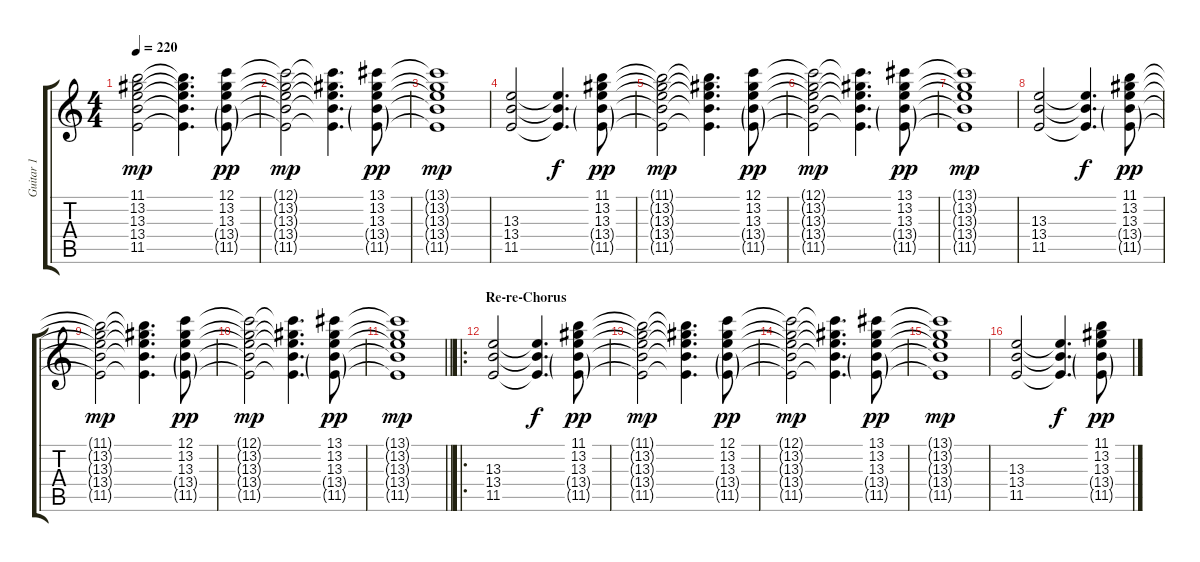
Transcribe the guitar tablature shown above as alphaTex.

\track ("Guitar 1" "Guitar 1") {instrument distortionguitar}
\staff {score tabs}
\tuning (C4 G3 Eb3 Bb2 F2 C2) {hide}
\ts (4 4)
\tempo 220
\clef g2
\ks c
(11.1{t} 13.2{t} 13.3{t} 13.4{t} 11.5{t}).2{dy mp} (11.1{t} 13.2{t} 13.3{t} 13.4{t} 11.5{t}).4{d} (12.1 13.2 13.3 13.4{g} 11.5{g}).8{dy pp} |
(12.1{t} 13.2{t} 13.3{t} 13.4{t} 11.5{t}).2{dy mp} (12.1{t} 13.2{t} 13.3{t} 13.4{t} 11.5{t}).4{d} (13.1 13.2 13.3 13.4{g} 11.5{g}).8{dy pp} |
(13.1{t} 13.2{t} 13.3{t} 13.4{t} 11.5{t}).1{dy mp} |
(13.3 13.4 11.5).2 (13.3{t} 13.4{t} 11.5{t}).4{d dy f} (11.1 13.2 13.3 13.4{g} 11.5{g}).8{dy pp} |
(11.1{t} 13.2{t} 13.3{t} 13.4{t} 11.5{t}).2{dy mp} (11.1{t} 13.2{t} 13.3{t} 13.4{t} 11.5{t}).4{d} (12.1 13.2 13.3 13.4{g} 11.5{g}).8{dy pp} |
(12.1{t} 13.2{t} 13.3{t} 13.4{t} 11.5{t}).2{dy mp} (12.1{t} 13.2{t} 13.3{t} 13.4{t} 11.5{t}).4{d} (13.1 13.2 13.3 13.4{g} 11.5{g}).8{dy pp} |
(13.1{t} 13.2{t} 13.3{t} 13.4{t} 11.5{t}).1{dy mp} |
(13.3 13.4 11.5).2 (13.3{t} 13.4{t} 11.5{t}).4{d dy f} (11.1 13.2 13.3 13.4{g} 11.5{g}).8{dy pp} |
(11.1{t} 13.2{t} 13.3{t} 13.4{t} 11.5{t}).2{dy mp} (11.1{t} 13.2{t} 13.3{t} 13.4{t} 11.5{t}).4{d} (12.1 13.2 13.3 13.4{g} 11.5{g}).8{dy pp} |
(12.1{t} 13.2{t} 13.3{t} 13.4{t} 11.5{t}).2{dy mp} (12.1{t} 13.2{t} 13.3{t} 13.4{t} 11.5{t}).4{d} (13.1 13.2 13.3 13.4{g} 11.5{g}).8{dy pp} |
\barLineRight lightlight
(13.1{t} 13.2{t} 13.3{t} 13.4{t} 11.5{t}).1{dy mp} |
\ro
\section ("" "Re-re-Chorus")
(13.3 13.4 11.5).2 (13.3{t} 13.4{t} 11.5{t}).4{d dy f} (11.1 13.2 13.3 13.4{g} 11.5{g}).8{dy pp} |
(11.1{t} 13.2{t} 13.3{t} 13.4{t} 11.5{t}).2{dy mp} (11.1{t} 13.2{t} 13.3{t} 13.4{t} 11.5{t}).4{d} (12.1 13.2 13.3 13.4{g} 11.5{g}).8{dy pp} |
(12.1{t} 13.2{t} 13.3{t} 13.4{t} 11.5{t}).2{dy mp} (12.1{t} 13.2{t} 13.3{t} 13.4{t} 11.5{t}).4{d} (13.1 13.2 13.3 13.4{g} 11.5{g}).8{dy pp} |
(13.1{t} 13.2{t} 13.3{t} 13.4{t} 11.5{t}).1{dy mp} |
(13.3 13.4 11.5).2 (13.3{t} 13.4{t} 11.5{t}).4{d dy f} (11.1 13.2 13.3 13.4{g} 11.5{g}).8{dy pp}
